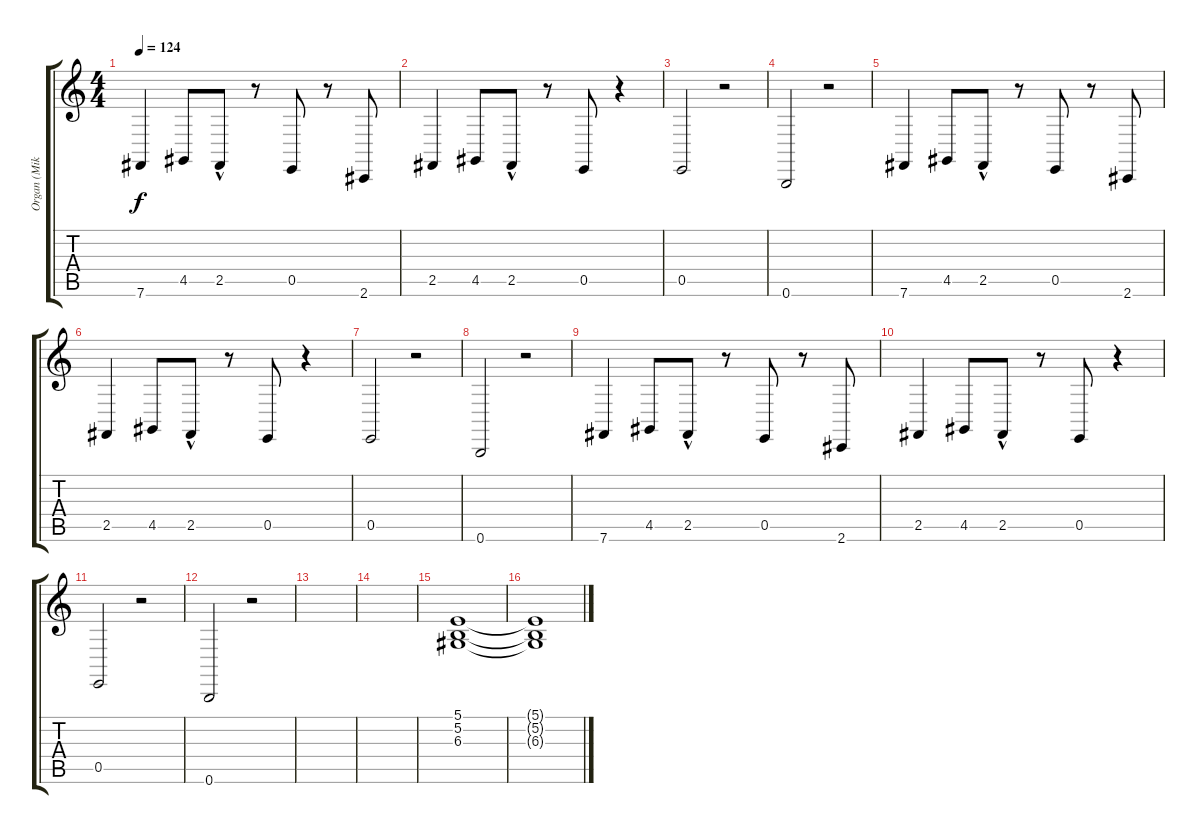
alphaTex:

\track ("Organ (Mike Mills)" "Organ (Mik") {instrument drawbarorgan}
\staff {score tabs}
\tuning (B3 Gb3 D3 A2 E2 B1) {hide}
\ts (4 4)
\tempo 124
\clef g2
\ks c
7.6.4{dy f} 4.5.8 2.5{hac}.8 r.8 0.5.8 r.8 2.6.8 |
2.5.4 4.5.8 2.5{hac}.8 r.8 0.5.8 r.4 |
0.5.2 r.2 |
0.6.2 r.2 |
7.6.4 4.5.8 2.5{hac}.8 r.8 0.5.8 r.8 2.6.8 |
2.5.4 4.5.8 2.5{hac}.8 r.8 0.5.8 r.4 |
0.5.2 r.2 |
0.6.2 r.2 |
7.6.4 4.5.8 2.5{hac}.8 r.8 0.5.8 r.8 2.6.8 |
2.5.4 4.5.8 2.5{hac}.8 r.8 0.5.8 r.4 |
0.5.2 r.2 |
0.6.2 r.2 |
|
|
(5.1 5.2 6.3).1 |
(5.1{t} 5.2{t} 6.3{t}).1
